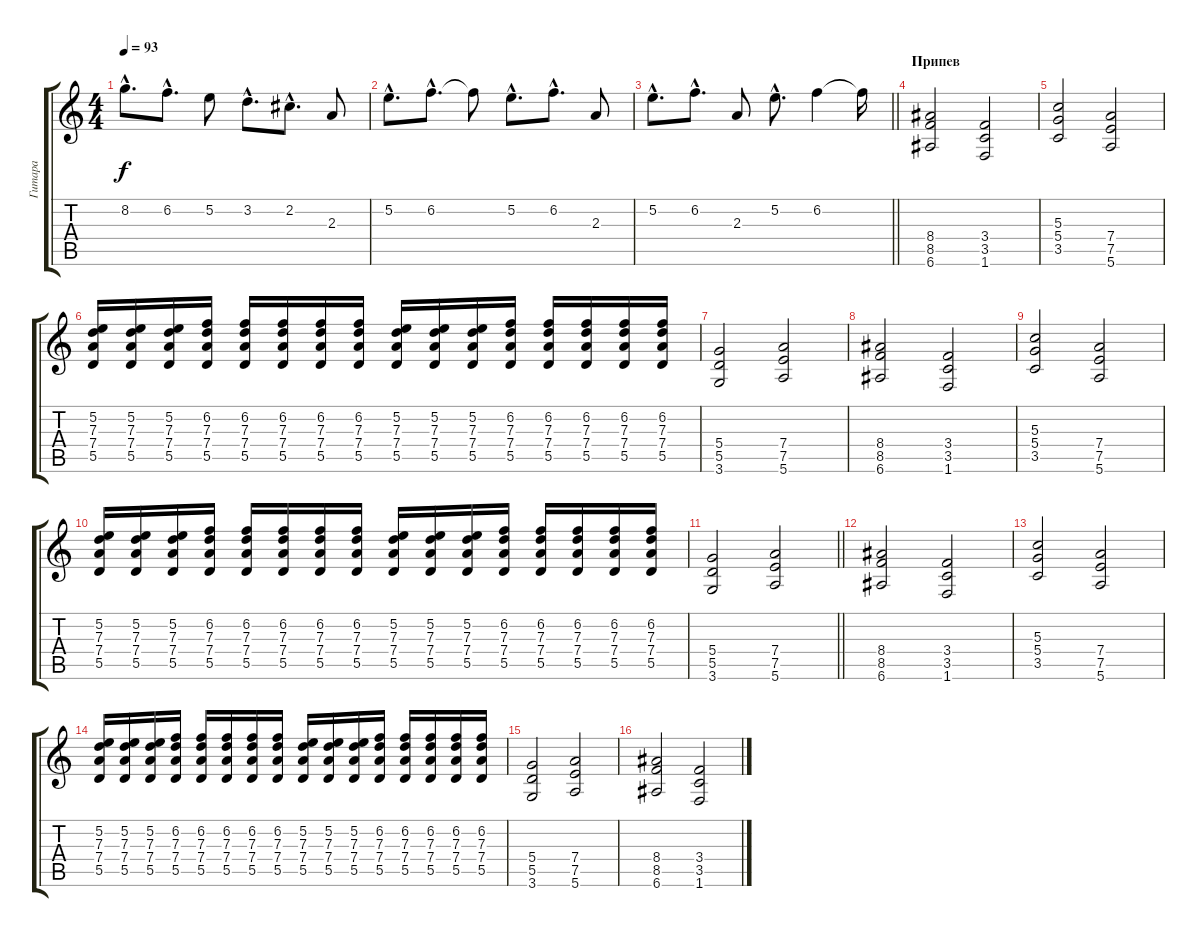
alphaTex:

\track ("Гитара" "Гитара") {instrument distortionguitar}
\staff {score tabs}
\tuning (E4 B3 G3 D3 A2 E2) {hide}
\ts (4 4)
\tempo 93
\clef g2
\ks c
8.2{hac}.8{d dy f} 6.2{hac}.8{d} 5.2.8 3.2{hac}.8{d} 2.2{hac}.8{d} 2.3.8 |
5.2{hac}.8{d} 6.2{hac}.8{d} 6.2{t}.8 5.2{hac}.8{d} 6.2{hac}.8{d} 2.3.8 |
\barLineRight lightlight
5.2{hac}.8{d} 6.2{hac}.8{d} 2.3.8 5.2{hac}.8{d} 6.2.4 6.2{t}.16 |
\section ("" "Припев")
(8.4 8.5 6.6).2{instrument distortionguitar} (3.4 3.5 1.6).2 |
(5.3 5.4 3.5).2 (7.4 7.5 5.6).2 |
(5.2 7.3 7.4 5.5).16 (5.2 7.3 7.4 5.5).16 (5.2 7.3 7.4 5.5).16 (6.2 7.3 7.4 5.5).16 (6.2 7.3 7.4 5.5).16 (6.2 7.3 7.4 5.5).16 (6.2 7.3 7.4 5.5).16 (6.2 7.3 7.4 5.5).16 (5.2 7.3 7.4 5.5).16 (5.2 7.3 7.4 5.5).16 (5.2 7.3 7.4 5.5).16 (6.2 7.3 7.4 5.5).16 (6.2 7.3 7.4 5.5).16 (6.2 7.3 7.4 5.5).16 (6.2 7.3 7.4 5.5).16 (6.2 7.3 7.4 5.5).16 |
(5.4 5.5 3.6).2 (7.4 7.5 5.6).2 |
(8.4 8.5 6.6).2 (3.4 3.5 1.6).2 |
(5.3 5.4 3.5).2 (7.4 7.5 5.6).2 |
(5.2 7.3 7.4 5.5).16 (5.2 7.3 7.4 5.5).16 (5.2 7.3 7.4 5.5).16 (6.2 7.3 7.4 5.5).16 (6.2 7.3 7.4 5.5).16 (6.2 7.3 7.4 5.5).16 (6.2 7.3 7.4 5.5).16 (6.2 7.3 7.4 5.5).16 (5.2 7.3 7.4 5.5).16 (5.2 7.3 7.4 5.5).16 (5.2 7.3 7.4 5.5).16 (6.2 7.3 7.4 5.5).16 (6.2 7.3 7.4 5.5).16 (6.2 7.3 7.4 5.5).16 (6.2 7.3 7.4 5.5).16 (6.2 7.3 7.4 5.5).16 |
\barLineRight lightlight
(5.4 5.5 3.6).2 (7.4 7.5 5.6).2 |
(8.4 8.5 6.6).2 (3.4 3.5 1.6).2 |
(5.3 5.4 3.5).2 (7.4 7.5 5.6).2 |
(5.2 7.3 7.4 5.5).16 (5.2 7.3 7.4 5.5).16 (5.2 7.3 7.4 5.5).16 (6.2 7.3 7.4 5.5).16 (6.2 7.3 7.4 5.5).16 (6.2 7.3 7.4 5.5).16 (6.2 7.3 7.4 5.5).16 (6.2 7.3 7.4 5.5).16 (5.2 7.3 7.4 5.5).16 (5.2 7.3 7.4 5.5).16 (5.2 7.3 7.4 5.5).16 (6.2 7.3 7.4 5.5).16 (6.2 7.3 7.4 5.5).16 (6.2 7.3 7.4 5.5).16 (6.2 7.3 7.4 5.5).16 (6.2 7.3 7.4 5.5).16 |
(5.4 5.5 3.6).2 (7.4 7.5 5.6).2 |
(8.4 8.5 6.6).2 (3.4 3.5 1.6).2
